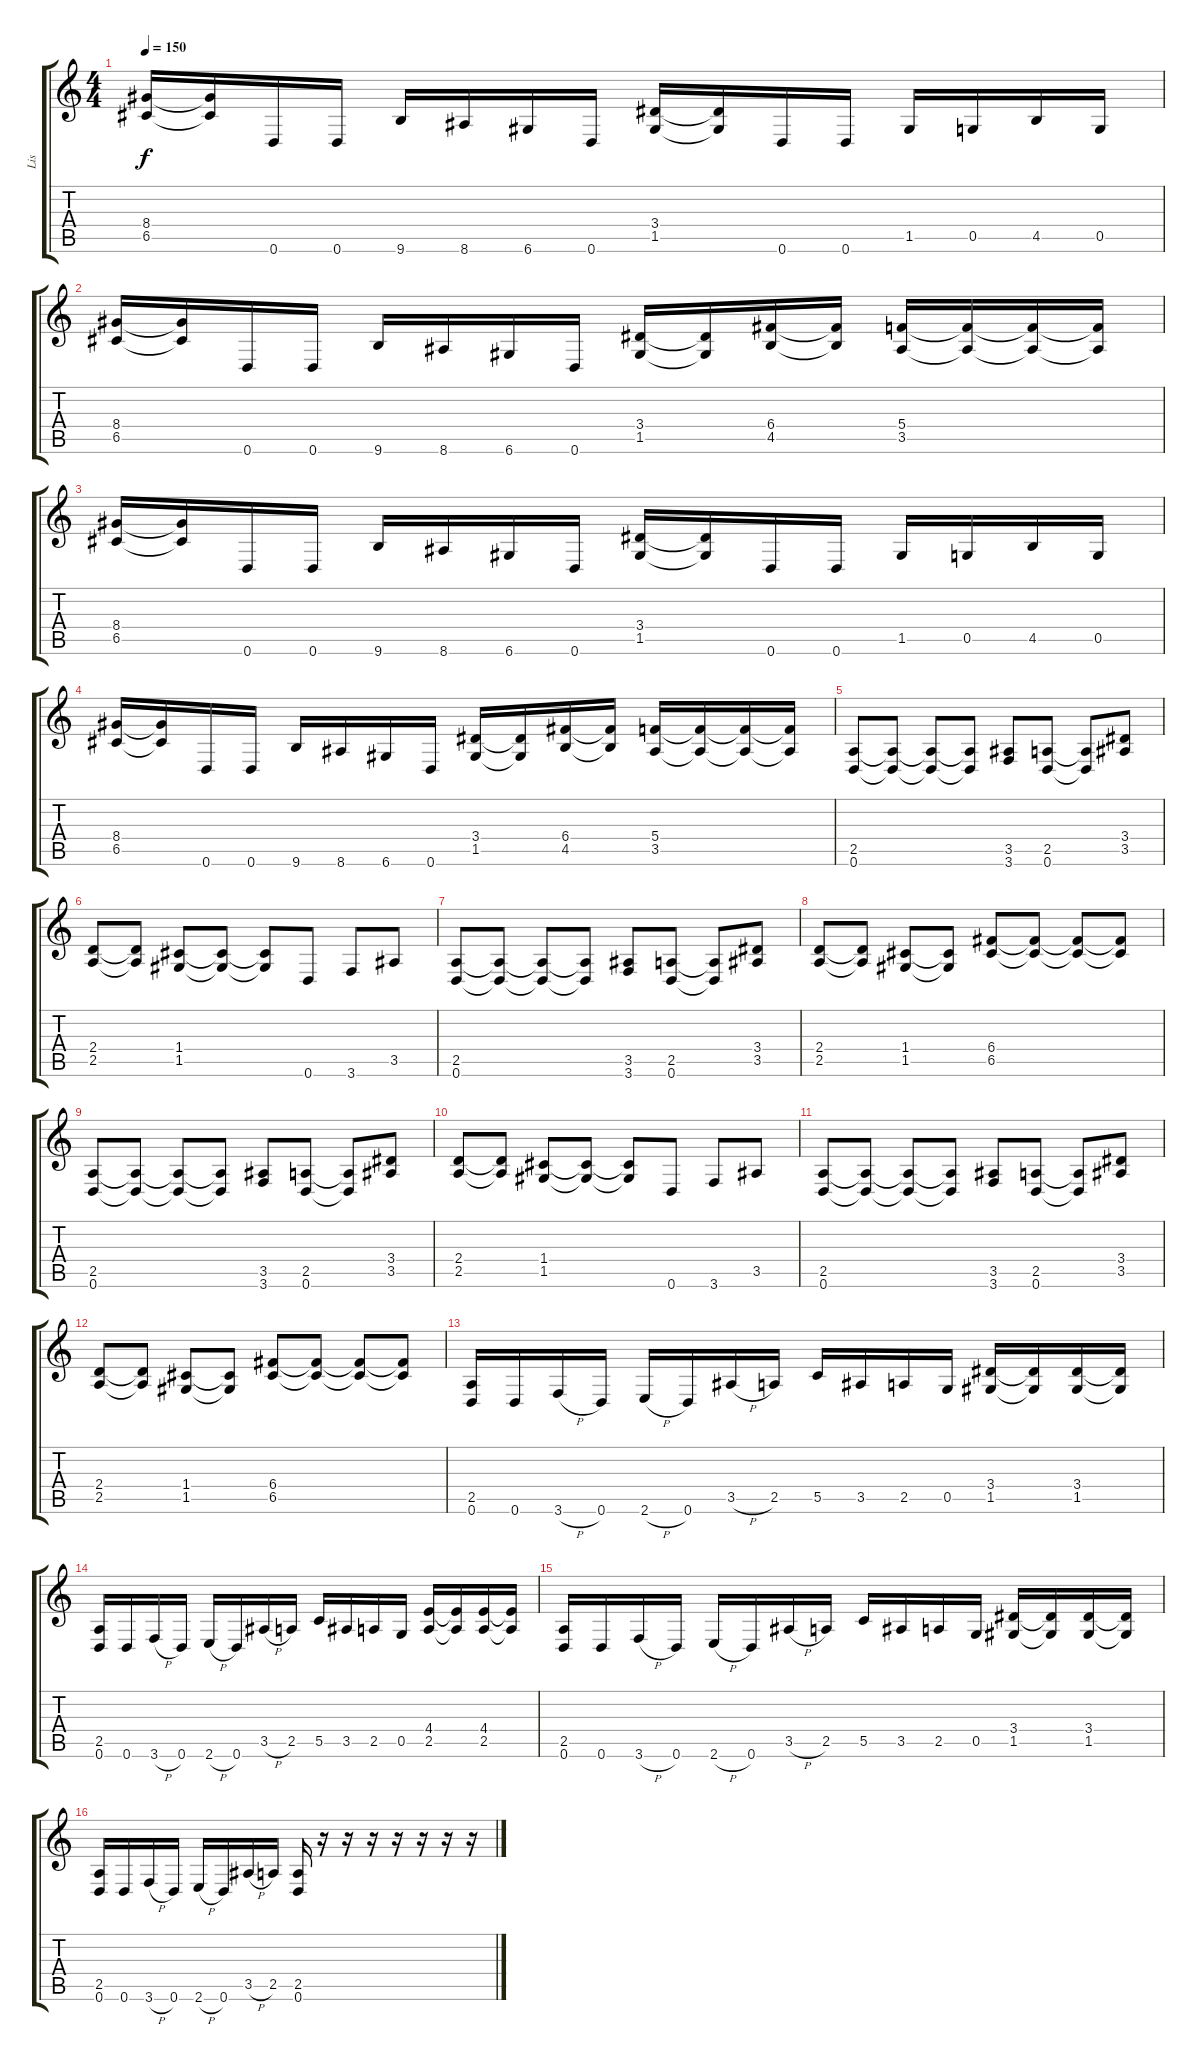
\track ("Lis" "Lis") {instrument distortionguitar}
\staff {score tabs}
\tuning (D4 A3 F3 C3 G2 D2) {hide}
\ts (4 4)
\tempo 150
\clef g2
\ks c
(8.4 6.5).16{dy f} (8.4{t} 6.5{t}).16 0.6.16 0.6.16 9.6.16 8.6.16 6.6.16 0.6.16 (3.4 1.5).16 (3.4{t} 1.5{t}).16 0.6.16 0.6.16 1.5.16 0.5.16 4.5.16 0.5.16 |
(8.4 6.5).16 (8.4{t} 6.5{t}).16 0.6.16 0.6.16 9.6.16 8.6.16 6.6.16 0.6.16 (3.4 1.5).16 (3.4{t} 1.5{t}).16 (6.4 4.5).16 (6.4{t} 4.5{t}).16 (5.4 3.5).16 (5.4{t} 3.5{t}).16 (5.4{t} 3.5{t}).16 (5.4{t} 3.5{t}).16 |
(8.4 6.5).16 (8.4{t} 6.5{t}).16 0.6.16 0.6.16 9.6.16 8.6.16 6.6.16 0.6.16 (3.4 1.5).16 (3.4{t} 1.5{t}).16 0.6.16 0.6.16 1.5.16 0.5.16 4.5.16 0.5.16 |
(8.4 6.5).16 (8.4{t} 6.5{t}).16 0.6.16 0.6.16 9.6.16 8.6.16 6.6.16 0.6.16 (3.4 1.5).16 (3.4{t} 1.5{t}).16 (6.4 4.5).16 (6.4{t} 4.5{t}).16 (5.4 3.5).16 (5.4{t} 3.5{t}).16 (5.4{t} 3.5{t}).16 (5.4{t} 3.5{t}).16 |
(2.5 0.6).8 (2.5{t} 0.6{t}).8 (2.5{t} 0.6{t}).8 (2.5{t} 0.6{t}).8 (3.5 3.6).8 (2.5 0.6).8 (2.5{t} 0.6{t}).8 (3.4 3.5).8 |
(2.4 2.5).8 (2.4{t} 2.5{t}).8 (1.4 1.5).8 (1.4{t} 1.5{t}).8 (1.4{t} 1.5{t}).8 0.6.8 3.6.8 3.5.8 |
(2.5 0.6).8 (2.5{t} 0.6{t}).8 (2.5{t} 0.6{t}).8 (2.5{t} 0.6{t}).8 (3.5 3.6).8 (2.5 0.6).8 (2.5{t} 0.6{t}).8 (3.4 3.5).8 |
(2.4 2.5).8 (2.4{t} 2.5{t}).8 (1.4 1.5).8 (1.4{t} 1.5{t}).8 (6.4 6.5).8 (6.4{t} 6.5{t}).8 (6.4{t} 6.5{t}).8 (6.4{t} 6.5{t}).8 |
(2.5 0.6).8 (2.5{t} 0.6{t}).8 (2.5{t} 0.6{t}).8 (2.5{t} 0.6{t}).8 (3.5 3.6).8 (2.5 0.6).8 (2.5{t} 0.6{t}).8 (3.4 3.5).8 |
(2.4 2.5).8 (2.4{t} 2.5{t}).8 (1.4 1.5).8 (1.4{t} 1.5{t}).8 (1.4{t} 1.5{t}).8 0.6.8 3.6.8 3.5.8 |
(2.5 0.6).8 (2.5{t} 0.6{t}).8 (2.5{t} 0.6{t}).8 (2.5{t} 0.6{t}).8 (3.5 3.6).8 (2.5 0.6).8 (2.5{t} 0.6{t}).8 (3.4 3.5).8 |
(2.4 2.5).8 (2.4{t} 2.5{t}).8 (1.4 1.5).8 (1.4{t} 1.5{t}).8 (6.4 6.5).8 (6.4{t} 6.5{t}).8 (6.4{t} 6.5{t}).8 (6.4{t} 6.5{t}).8 |
(2.5 0.6).16 0.6.16 3.6{h}.16 0.6.16 2.6{h}.16 0.6.16 3.5{h}.16 2.5.16 5.5.16 3.5.16 2.5.16 0.5.16 (3.4 1.5).16 (3.4{t} 1.5{t}).16 (3.4 1.5).16 (3.4{t} 1.5{t}).16 |
(2.5 0.6).16 0.6.16 3.6{h}.16 0.6.16 2.6{h}.16 0.6.16 3.5{h}.16 2.5.16 5.5.16 3.5.16 2.5.16 0.5.16 (4.4 2.5).16 (4.4{t} 2.5{t}).16 (4.4 2.5).16 (4.4{t} 2.5{t}).16 |
(2.5 0.6).16 0.6.16 3.6{h}.16 0.6.16 2.6{h}.16 0.6.16 3.5{h}.16 2.5.16 5.5.16 3.5.16 2.5.16 0.5.16 (3.4 1.5).16 (3.4{t} 1.5{t}).16 (3.4 1.5).16 (3.4{t} 1.5{t}).16 |
(2.5 0.6).16 0.6.16 3.6{h}.16 0.6.16 2.6{h}.16 0.6.16 3.5{h}.16 2.5.16 (2.5 0.6).16 r.16 r.16 r.16 r.16 r.16 r.16 r.16
